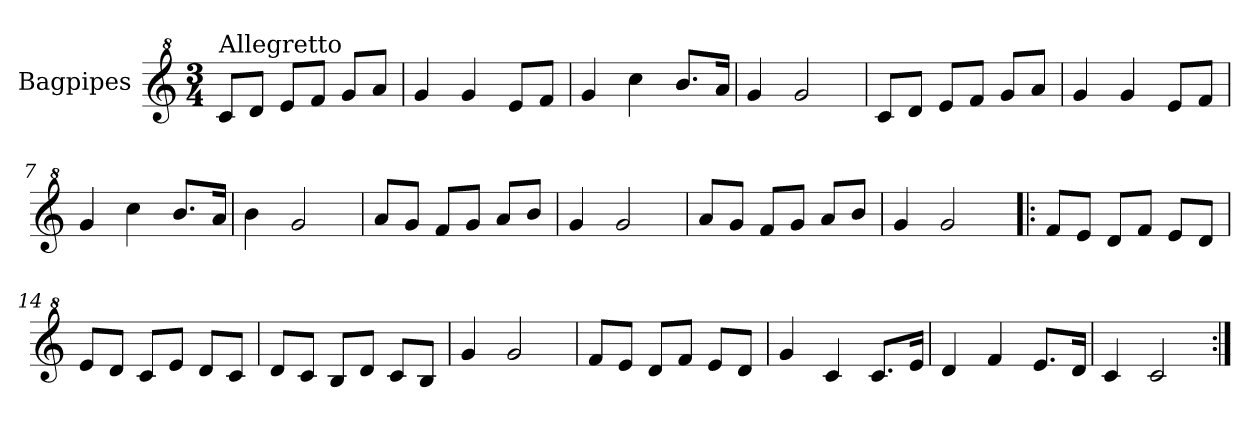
**kern
*part1
*staff1
*I"Bagpipes
*I'Bag
*clefG^2
*k[]
*C:
*M3/4
=1
!LO:TX:a:t=Allegretto
8cc/L
8dd/J
8ee/L
8ff/J
8gg/L
8aa/J
=2
4gg/
4gg/
8ee/L
8ff/J
=3
4gg/
4ccc\
8.bb/L
16aa/Jk
=4
4gg/
2gg/
=5
8cc/L
8dd/J
8ee/L
8ff/J
8gg/L
8aa/J
=6
4gg/
4gg/
8ee/L
8ff/J
=7
4gg/
4ccc\
8.bb/L
16aa/Jk
=8
4bb\
2gg/
!!LO:LB:g=z
=9
8aa/L
8gg/J
8ff/L
8gg/J
8aa/L
8bb/J
=10
4gg/
2gg/
=11
8aa/L
8gg/J
8ff/L
8gg/J
8aa/L
8bb/J
=12
4gg/
2gg/
=13!|:
8ff/L
8ee/J
8dd/L
8ff/J
8ee/L
8dd/J
=14
8ee/L
8dd/J
8cc/L
8ee/J
8dd/L
8cc/J
=15
8dd/L
8cc/J
8b/L
8dd/J
8cc/L
8b/J
=16
4gg/
2gg/
!!LO:LB:g=z
=17
8ff/L
8ee/J
8dd/L
8ff/J
8ee/L
8dd/J
=18
4gg/
4cc/
8.cc/L
16ee/Jk
=19
4dd/
4ff/
8.ee/L
16dd/Jk
=20
4cc/
2cc/
=:|!
*-
